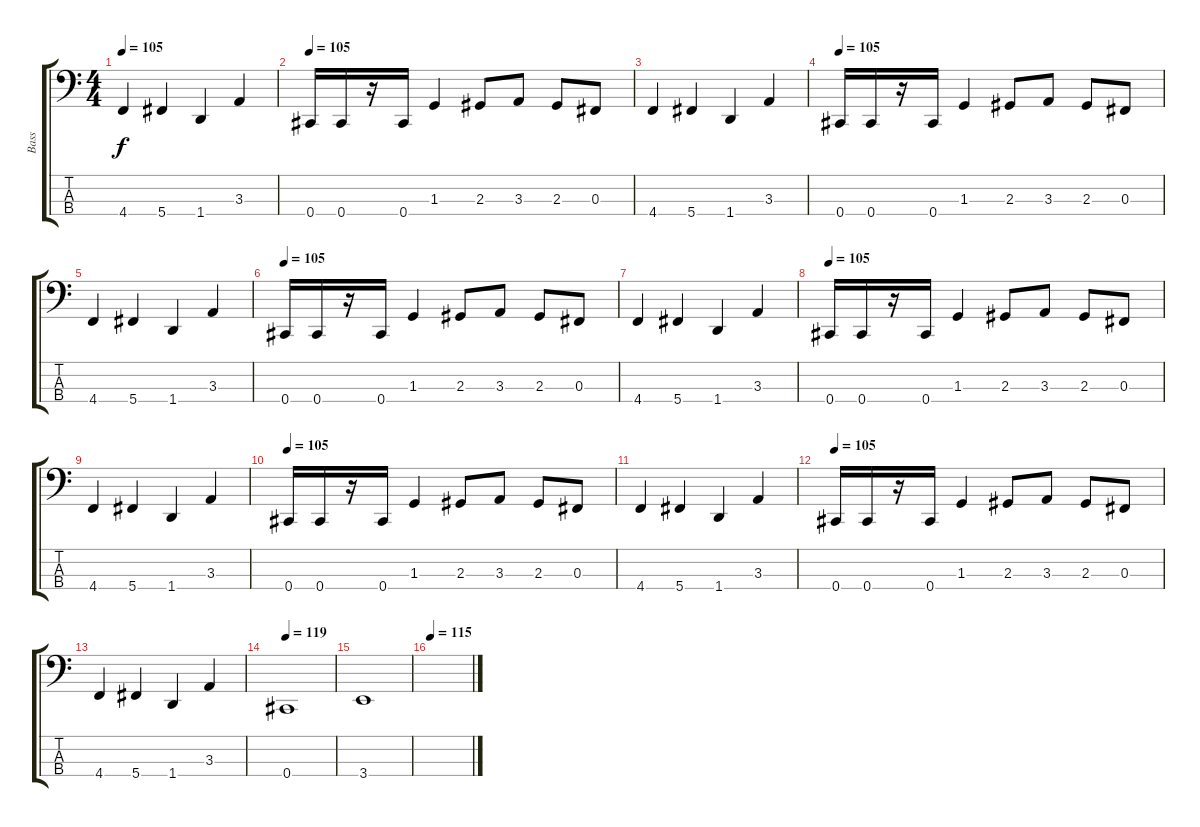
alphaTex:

\track ("Bass" "Bass") {instrument electricbasspick}
\staff {score tabs}
\tuning (E2 B1 Gb1 Db1) {hide}
\ts (4 4)
\tempo 105
\clef f4
\ks c
4.4.4{dy f} 5.4.4 1.4.4 3.3.4 |
\tempo 105
0.4.16 0.4.16 r.16 0.4.16 1.3.4 2.3.8 3.3.8 2.3.8 0.3.8 |
4.4.4 5.4.4 1.4.4 3.3.4 |
\tempo 105
0.4.16 0.4.16 r.16 0.4.16 1.3.4 2.3.8 3.3.8 2.3.8 0.3.8 |
4.4.4 5.4.4 1.4.4 3.3.4 |
\tempo 105
0.4.16 0.4.16 r.16 0.4.16 1.3.4 2.3.8 3.3.8 2.3.8 0.3.8 |
4.4.4 5.4.4 1.4.4 3.3.4 |
\tempo 105
0.4.16 0.4.16 r.16 0.4.16 1.3.4 2.3.8 3.3.8 2.3.8 0.3.8 |
4.4.4 5.4.4 1.4.4 3.3.4 |
\tempo 105
0.4.16 0.4.16 r.16 0.4.16 1.3.4 2.3.8 3.3.8 2.3.8 0.3.8 |
4.4.4 5.4.4 1.4.4 3.3.4 |
\tempo 105
0.4.16 0.4.16 r.16 0.4.16 1.3.4 2.3.8 3.3.8 2.3.8 0.3.8 |
4.4.4 5.4.4 1.4.4 3.3.4 |
\tempo 119
0.4.1 |
3.4.1 |
\tempo 115
